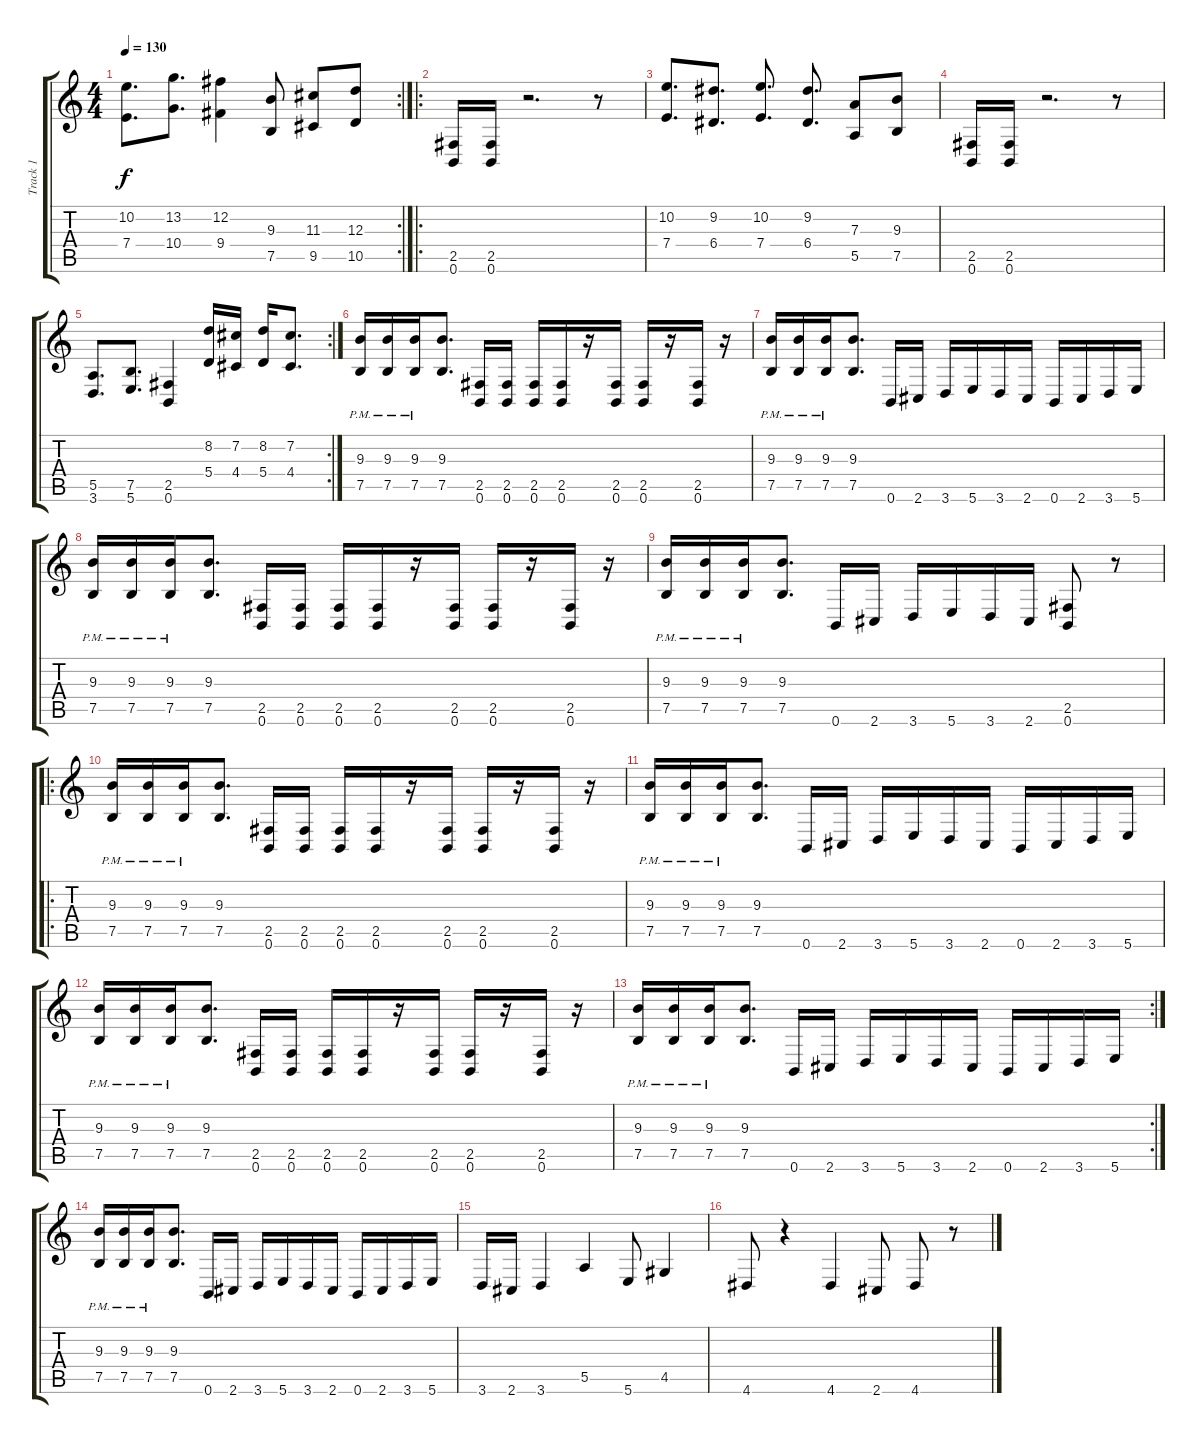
\track ("Track 1" "Track 1") {instrument distortionguitar}
\staff {score tabs}
\tuning (B3 Gb3 D3 A2 E2 B1) {hide}
\rc 2
\ts (4 4)
\tempo 130
\clef g2
\ks c
(10.2 7.4).8{d dy f} (13.2 10.4).8{d} (12.2 9.4).4 (9.3 7.5).8 (11.3 9.5).8 (12.3 10.5).8 |
\ro
(2.5 0.6).16 (2.5 0.6).16 r.2{d} r.8 |
(10.2 7.4).8{d} (9.2 6.4).8{d} (10.2 7.4).8{d} (9.2 6.4).8{d} (7.3 5.5).8 (9.3 7.5).8 |
(2.5 0.6).16 (2.5 0.6).16 r.2{d} r.8 |
\rc 2
(5.5 3.6).8{d} (7.5 5.6).8{d} (2.5 0.6).4 (8.2 5.4).16 (7.2 4.4).16 (8.2 5.4).16 (7.2 4.4).8{d} |
(9.3{pm} 7.5{pm}).16 (9.3{pm} 7.5{pm}).16 (9.3{pm} 7.5{pm}).16 (9.3 7.5).8{d} (2.5 0.6).16 (2.5 0.6).16 (2.5 0.6).16 (2.5 0.6).16 r.16 (2.5 0.6).16 (2.5 0.6).16 r.16 (2.5 0.6).16 r.16 |
(9.3{pm} 7.5{pm}).16 (9.3{pm} 7.5{pm}).16 (9.3{pm} 7.5{pm}).16 (9.3 7.5).8{d} 0.6.16 2.6.16 3.6.16 5.6.16 3.6.16 2.6.16 0.6.16 2.6.16 3.6.16 5.6.16 |
(9.3{pm} 7.5{pm}).16 (9.3{pm} 7.5{pm}).16 (9.3{pm} 7.5{pm}).16 (9.3 7.5).8{d} (2.5 0.6).16 (2.5 0.6).16 (2.5 0.6).16 (2.5 0.6).16 r.16 (2.5 0.6).16 (2.5 0.6).16 r.16 (2.5 0.6).16 r.16 |
(9.3{pm} 7.5{pm}).16 (9.3{pm} 7.5{pm}).16 (9.3{pm} 7.5{pm}).16 (9.3 7.5).8{d} 0.6.16 2.6.16 3.6.16 5.6.16 3.6.16 2.6.16 (2.5 0.6).8 r.8 |
\ro
(9.3{pm} 7.5{pm}).16 (9.3{pm} 7.5{pm}).16 (9.3{pm} 7.5{pm}).16 (9.3 7.5).8{d} (2.5 0.6).16 (2.5 0.6).16 (2.5 0.6).16 (2.5 0.6).16 r.16 (2.5 0.6).16 (2.5 0.6).16 r.16 (2.5 0.6).16 r.16 |
(9.3{pm} 7.5{pm}).16 (9.3{pm} 7.5{pm}).16 (9.3{pm} 7.5{pm}).16 (9.3 7.5).8{d} 0.6.16 2.6.16 3.6.16 5.6.16 3.6.16 2.6.16 0.6.16 2.6.16 3.6.16 5.6.16 |
(9.3{pm} 7.5{pm}).16 (9.3{pm} 7.5{pm}).16 (9.3{pm} 7.5{pm}).16 (9.3 7.5).8{d} (2.5 0.6).16 (2.5 0.6).16 (2.5 0.6).16 (2.5 0.6).16 r.16 (2.5 0.6).16 (2.5 0.6).16 r.16 (2.5 0.6).16 r.16 |
\rc 2
(9.3{pm} 7.5{pm}).16 (9.3{pm} 7.5{pm}).16 (9.3{pm} 7.5{pm}).16 (9.3 7.5).8{d} 0.6.16 2.6.16 3.6.16 5.6.16 3.6.16 2.6.16 0.6.16 2.6.16 3.6.16 5.6.16 |
(9.3{pm} 7.5{pm}).16 (9.3{pm} 7.5{pm}).16 (9.3{pm} 7.5{pm}).16 (9.3 7.5).8{d} 0.6.16 2.6.16 3.6.16 5.6.16 3.6.16 2.6.16 0.6.16 2.6.16 3.6.16 5.6.16 |
3.6.16 2.6.16 3.6.4 5.5.4 5.6.8 4.5.4 |
4.6.8 r.4 4.6.4 2.6.8 4.6.8 r.8
